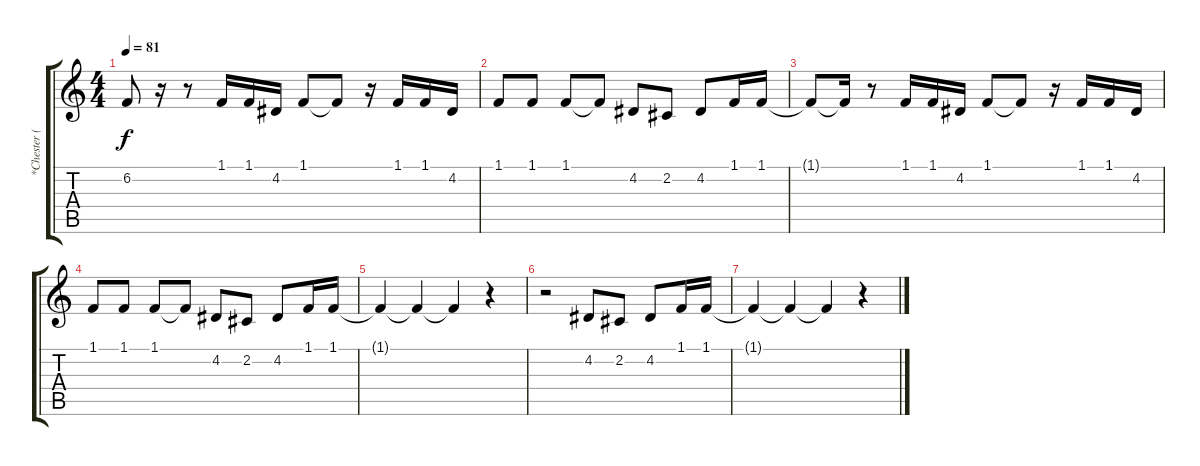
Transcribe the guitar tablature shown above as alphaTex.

\track ("*Chester (Vocals)" "*Chester (") {instrument oboe}
\staff {score tabs}
\tuning (E4 B3 G3 D3 A2 E2) {hide}
\ts (4 4)
\tempo 81
\clef g2
\ks c
6.2{t}.8{dy f} r.16 r.8 1.1.16 1.1.16 4.2.16 1.1.8 1.1{t}.8 r.16 1.1.16 1.1.16 4.2.16 |
1.1.8 1.1.8 1.1.8 1.1{t}.8 4.2.8 2.2.8 4.2.8 1.1.16 1.1.16 |
1.1{t}.8 1.1{t}.16 r.8 1.1.16 1.1.16 4.2.16 1.1.8 1.1{t}.8 r.16 1.1.16 1.1.16 4.2.16 |
1.1.8 1.1.8 1.1.8 1.1{t}.8 4.2.8 2.2.8 4.2.8 1.1.16 1.1.16 |
1.1{t}.4 1.1{t}.4 1.1{t}.4 r.4 |
r.2 4.2.8 2.2.8 4.2.8 1.1.16 1.1.16 |
1.1{t}.4 1.1{t}.4 1.1{t}.4 r.4
